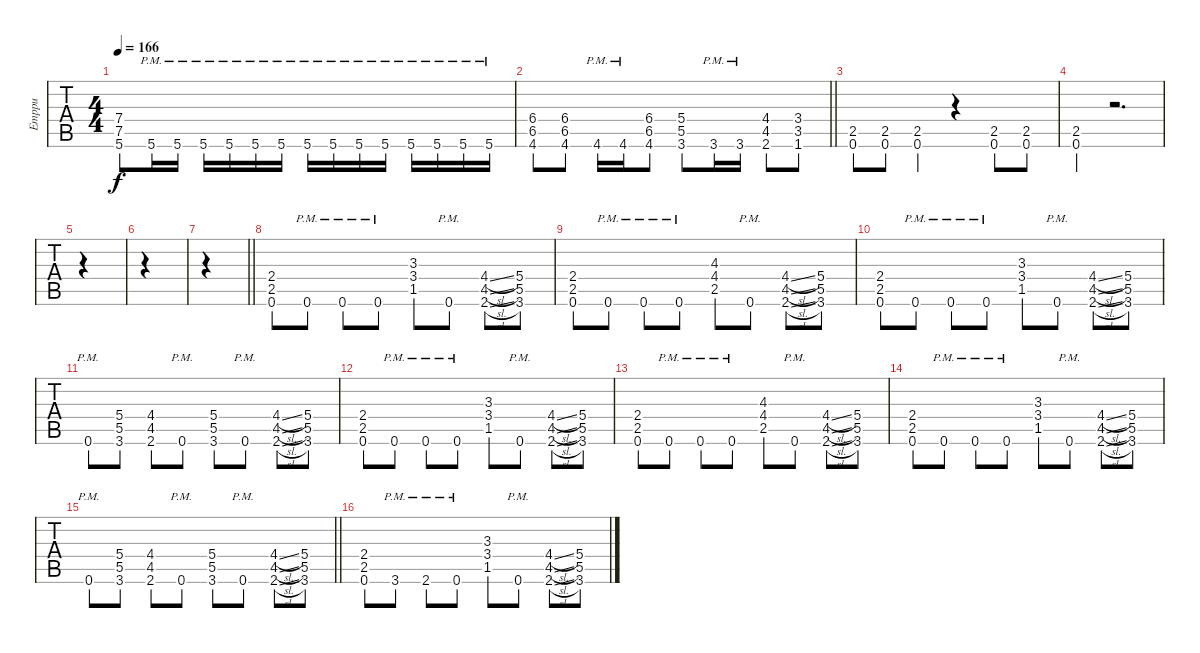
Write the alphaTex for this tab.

\track ("Emppu" "Emppu") {instrument distortionguitar}
\staff {tabs}
\tuning (D4 A3 F3 C3 G2 D2) {hide}
\ts (4 4)
\tempo 166
\clef g2
\ks f
(7.4 7.5 5.6).8{dy f} 5.6{pm}.16 5.6{pm}.16 5.6{pm}.16 5.6{pm}.16 5.6{pm}.16 5.6{pm}.16 5.6{pm}.16 5.6{pm}.16 5.6{pm}.16 5.6{pm}.16 5.6{pm}.16 5.6{pm}.16 5.6{pm}.16 5.6{pm}.16 |
\barLineRight lightlight
(6.4 6.5 4.6).8 (6.4 6.5 4.6).8 4.6{pm}.16 4.6{pm}.16 (6.4 6.5 4.6).8 (5.4 5.5 3.6).8 3.6{pm}.16 3.6{pm}.16 (4.4 4.5 2.6).8 (3.4 3.5 1.6).8 |
\section ("" "")
(2.5 0.6).8 (2.5 0.6).8 (2.5 0.6).4 r.4 (2.5 0.6).8 (2.5 0.6).8 |
(2.5 0.6).4 r.2{d} |
|
|
\barLineRight lightlight
|
\section ("" "")
(2.4 2.5 0.6).8 0.6{pm}.8 0.6{pm}.8 0.6{pm}.8 (3.3 3.4 1.5).8 0.6{pm}.8 (4.4{sl} 4.5{sl} 2.6{sl}).8 (5.4 5.5 3.6).8 |
(2.4 2.5 0.6).8 0.6{pm}.8 0.6{pm}.8 0.6{pm}.8 (4.3 4.4 2.5).8 0.6{pm}.8 (4.4{sl} 4.5{sl} 2.6{sl}).8 (5.4 5.5 3.6).8 |
(2.4 2.5 0.6).8 0.6{pm}.8 0.6{pm}.8 0.6{pm}.8 (3.3 3.4 1.5).8 0.6{pm}.8 (4.4{sl} 4.5{sl} 2.6{sl}).8 (5.4 5.5 3.6).8 |
0.6{pm}.8 (5.4 5.5 3.6).8 (4.4 4.5 2.6).8 0.6{pm}.8 (5.4 5.5 3.6).8 0.6{pm}.8 (4.4{sl} 4.5{sl} 2.6{sl}).8 (5.4 5.5 3.6).8 |
(2.4 2.5 0.6).8 0.6{pm}.8 0.6{pm}.8 0.6{pm}.8 (3.3 3.4 1.5).8 0.6{pm}.8 (4.4{sl} 4.5{sl} 2.6{sl}).8 (5.4 5.5 3.6).8 |
(2.4 2.5 0.6).8 0.6{pm}.8 0.6{pm}.8 0.6{pm}.8 (4.3 4.4 2.5).8 0.6{pm}.8 (4.4{sl} 4.5{sl} 2.6{sl}).8 (5.4 5.5 3.6).8 |
(2.4 2.5 0.6).8 0.6{pm}.8 0.6{pm}.8 0.6{pm}.8 (3.3 3.4 1.5).8 0.6{pm}.8 (4.4{sl} 4.5{sl} 2.6{sl}).8 (5.4 5.5 3.6).8 |
\barLineRight lightlight
0.6{pm}.8 (5.4 5.5 3.6).8 (4.4 4.5 2.6).8 0.6{pm}.8 (5.4 5.5 3.6).8 0.6{pm}.8 (4.4{sl} 4.5{sl} 2.6{sl}).8 (5.4 5.5 3.6).8 |
\section ("" "")
(2.4 2.5 0.6).8 3.6{pm}.8 2.6{pm}.8 0.6{pm}.8 (3.3 3.4 1.5).8 0.6{pm}.8 (4.4{sl} 4.5{sl} 2.6{sl}).8 (5.4 5.5 3.6).8
